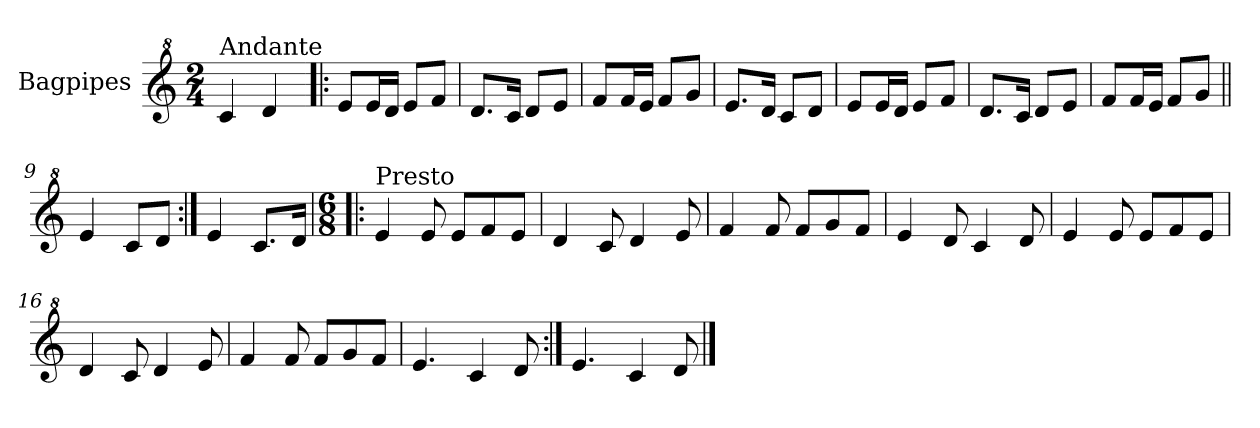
**kern
*part1
*staff1
*I"Bagpipes
*I'Bag
*clefG^2
*k[]
*C:
*M2/4
=1
!LO:TX:a:t=Andante
4cc/
4dd/
=2!|:
8ee/L
16ee/L
16dd/JJ
8ee/L
8ff/J
=3
8.dd/L
16cc/Jk
8dd/L
8ee/J
=4
8ff/L
16ff/L
16ee/JJ
8ff/L
8gg/J
=5
8.ee/L
16dd/Jk
8cc/L
8dd/J
=6
8ee/L
16ee/L
16dd/JJ
8ee/L
8ff/J
=7
8.dd/L
16cc/Jk
8dd/L
8ee/J
=8
8ff/L
16ff/L
16ee/JJ
8ff/L
8gg/J
=9||
4ee/
8cc/L
8dd/J
!!LO:LB:g=z
=10:|!
4ee/
8.cc/L
16dd/Jk
=11!|:
*M6/8
!LO:TX:a:t=Presto
4ee/
8ee/
8ee/L
8ff/
8ee/J
=12
4dd/
8cc/
4dd/
8ee/
=13
4ff/
8ff/
8ff/L
8gg/
8ff/J
=14
4ee/
8dd/
4cc/
8dd/
=15
4ee/
8ee/
8ee/L
8ff/
8ee/J
=16
4dd/
8cc/
4dd/
8ee/
=17
4ff/
8ff/
8ff/L
8gg/
8ff/J
!!LO:LB:g=z
=18
4.ee/
4cc/
8dd/
=19:|!
4.ee/
4cc/
8dd/
==
*-
